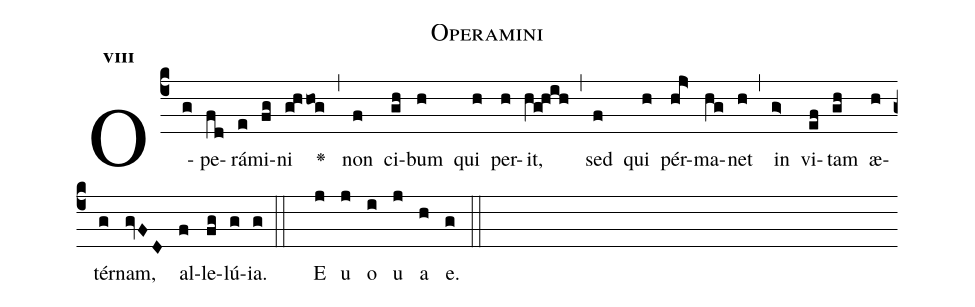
name:Operamini;
office-part:Antiphona;
mode:8;
%%
initial-style: 1;
name: Operamini
book: Antiphonae & Responsoria/Tomus II, p. 183;
occasion: Hebdomada III Paschae Feria II;
office-part: Laudes Ant E;
user-notes: ;
commentary: ;
annotation: 8g;
centering-scheme: english;
fontsize: 12;
font: OFLSortsMillGoudy;
height: 11;
width: 4.5;
%%
(c4)O(g)pe(fd)rá(e)mi(fg)ni(g/[-0.3]hhog) <v>\greheightstar</v>(,) non(f) ci(gh)bum(h) qui(h) per(h)it,(hg/[-0.3]hih) (,) sed(f) qui(h) pér(hj>)ma(hg)net(h) (,) in(g>) vi(ef)tam(gh) æ(h)tér(g)nam,(gvFD) al(f)le(fg)lú(g)ia.(g::)
E(j) u(j) o(i) u(j) a(h) e.(g) (::)
